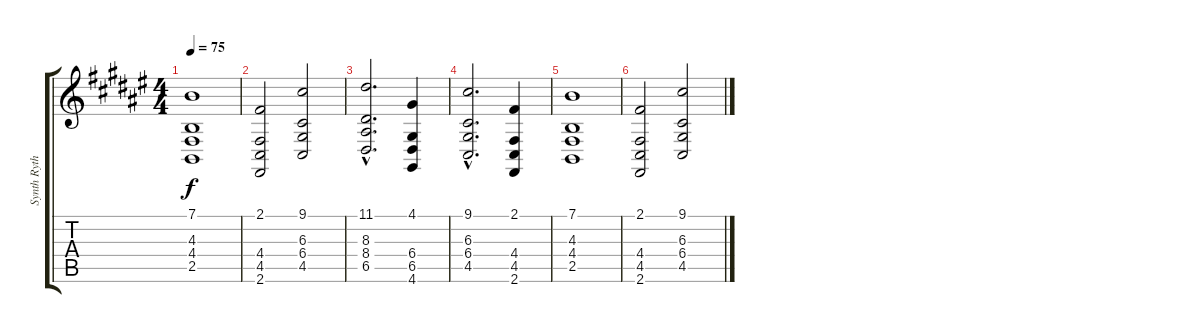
\track ("Synth Rythm JOHANSSON" "Synth Ryth") {instrument lead8bassandlead}
\staff {score tabs}
\tuning (E4 B3 G3 D3 A2 E2) {hide}
\ts (4 4)
\tempo 75
\clef g2
\ks d#minor
(7.1 4.3 4.4 2.5).1{dy f} |
(2.1 4.4 4.5 2.6).2 (9.1 6.3 6.4 4.5).2 |
(11.1{hac} 8.3{hac} 8.4{hac} 6.5{hac}).2{d} (4.1 6.4 6.5 4.6).4 |
(9.1{hac} 6.3{hac} 6.4{hac} 4.5{hac}).2{d} (2.1 4.4 4.5 2.6).4 |
(7.1 4.3 4.4 2.5).1 |
(2.1 4.4 4.5 2.6).2 (9.1 6.3 6.4 4.5).2
